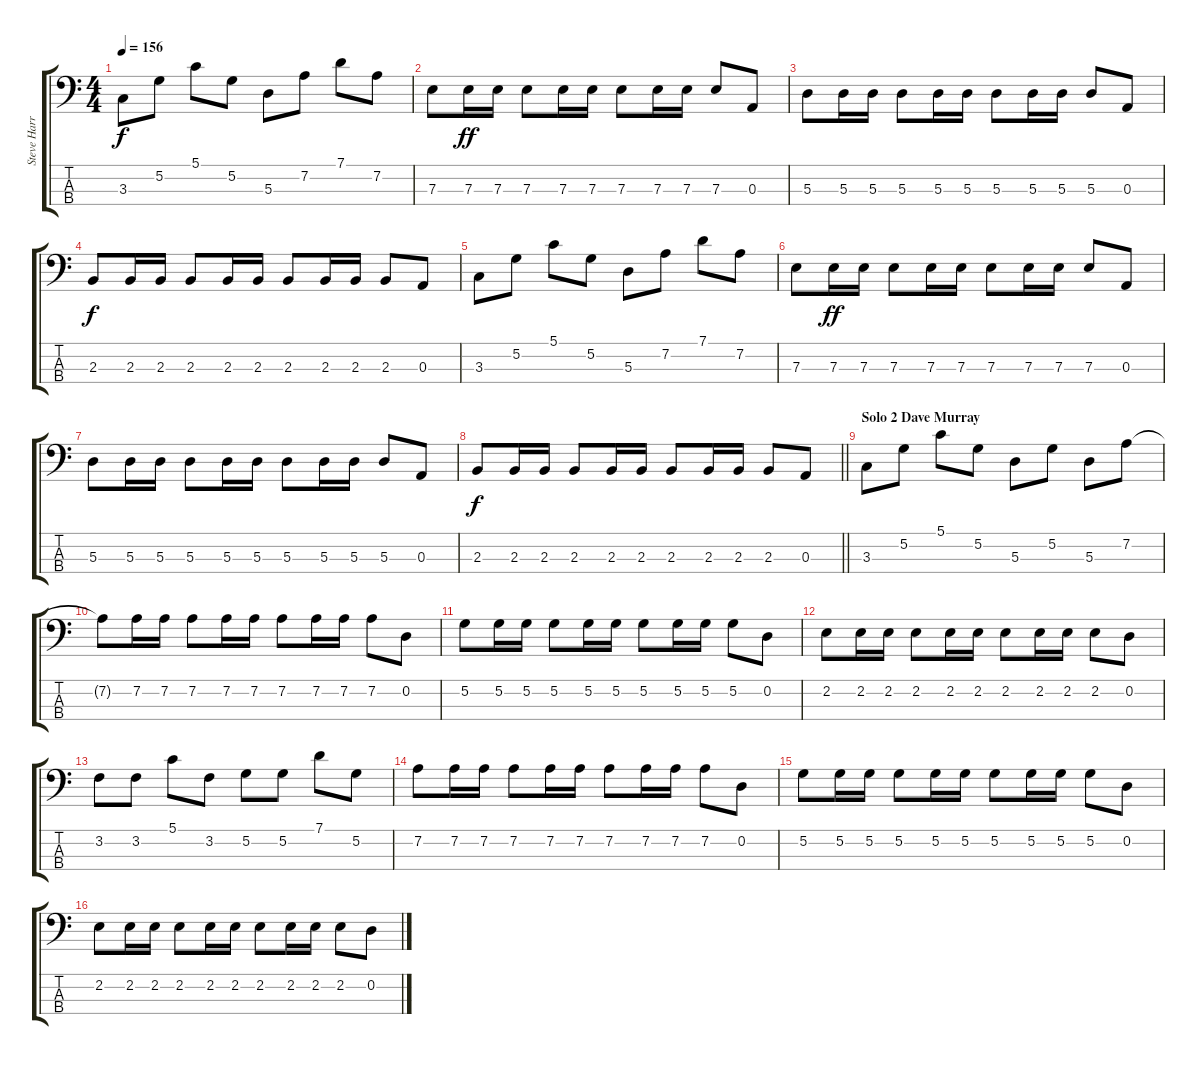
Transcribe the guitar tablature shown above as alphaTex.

\track ("Steve Harris" "Steve Harr") {instrument electricbassfinger}
\staff {score tabs}
\tuning (G2 D2 A1 E1) {hide}
\ts (4 4)
\tempo 156
\clef f4
\ks c
3.3.8{dy f} 5.2.8 5.1.8 5.2.8 5.3.8 7.2.8 7.1.8 7.2.8 |
7.3.8 7.3.16{dy ff} 7.3.16 7.3.8 7.3.16 7.3.16 7.3.8 7.3.16 7.3.16 7.3.8 0.3.8 |
5.3.8 5.3.16 5.3.16 5.3.8 5.3.16 5.3.16 5.3.8 5.3.16 5.3.16 5.3.8 0.3.8 |
2.3.8{dy f} 2.3.16 2.3.16 2.3.8 2.3.16 2.3.16 2.3.8 2.3.16 2.3.16 2.3.8 0.3.8 |
3.3.8 5.2.8 5.1.8 5.2.8 5.3.8 7.2.8 7.1.8 7.2.8 |
7.3.8 7.3.16{dy ff} 7.3.16 7.3.8 7.3.16 7.3.16 7.3.8 7.3.16 7.3.16 7.3.8 0.3.8 |
5.3.8 5.3.16 5.3.16 5.3.8 5.3.16 5.3.16 5.3.8 5.3.16 5.3.16 5.3.8 0.3.8 |
\barLineRight lightlight
2.3.8{dy f} 2.3.16 2.3.16 2.3.8 2.3.16 2.3.16 2.3.8 2.3.16 2.3.16 2.3.8 0.3.8 |
\section ("" "Solo 2 Dave Murray")
3.3.8 5.2.8 5.1.8 5.2.8 5.3.8 5.2.8 5.3.8 7.2.8 |
7.2{t}.8 7.2.16 7.2.16 7.2.8 7.2.16 7.2.16 7.2.8 7.2.16 7.2.16 7.2.8 0.2.8 |
5.2.8 5.2.16 5.2.16 5.2.8 5.2.16 5.2.16 5.2.8 5.2.16 5.2.16 5.2.8 0.2.8 |
2.2.8 2.2.16 2.2.16 2.2.8 2.2.16 2.2.16 2.2.8 2.2.16 2.2.16 2.2.8 0.2.8 |
3.2.8 3.2.8 5.1.8 3.2.8 5.2.8 5.2.8 7.1.8 5.2.8 |
7.2.8 7.2.16 7.2.16 7.2.8 7.2.16 7.2.16 7.2.8 7.2.16 7.2.16 7.2.8 0.2.8 |
5.2.8 5.2.16 5.2.16 5.2.8 5.2.16 5.2.16 5.2.8 5.2.16 5.2.16 5.2.8 0.2.8 |
2.2.8 2.2.16 2.2.16 2.2.8 2.2.16 2.2.16 2.2.8 2.2.16 2.2.16 2.2.8 0.2.8
